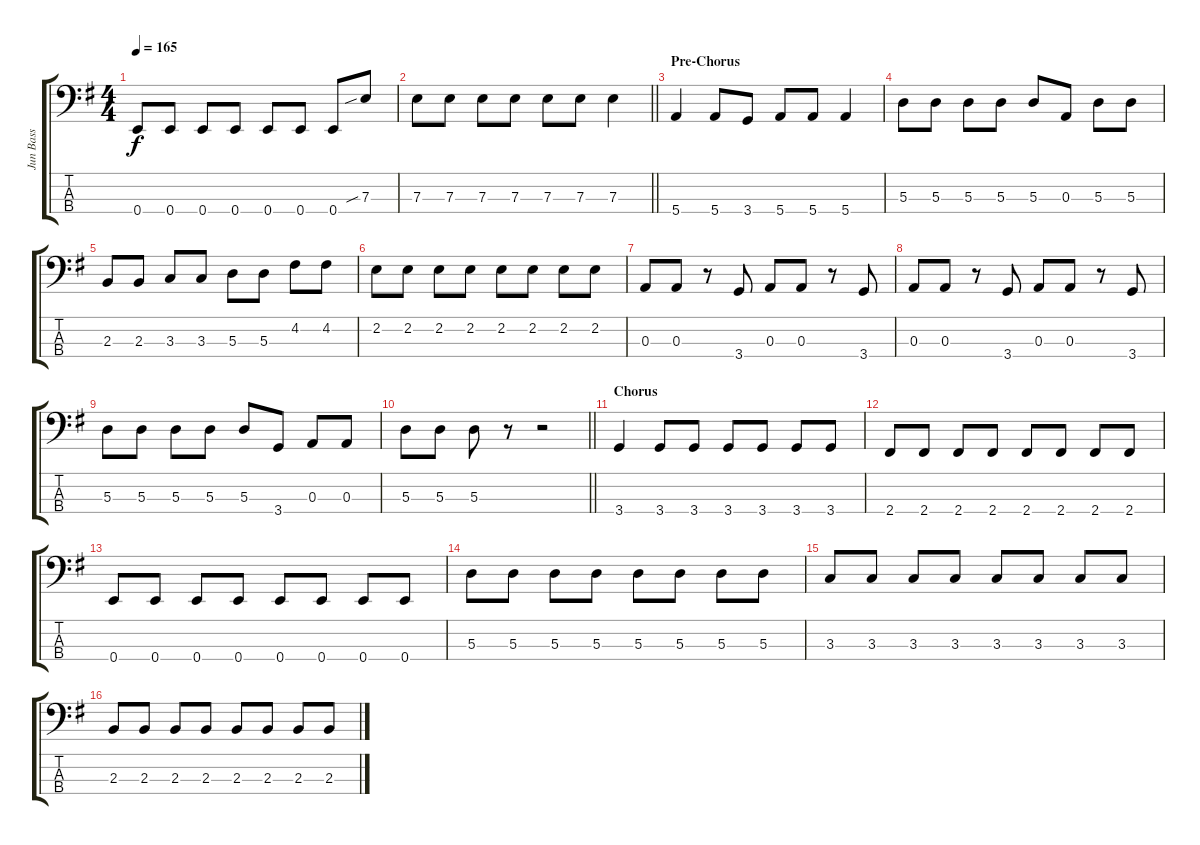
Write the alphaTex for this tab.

\track ("Jun Bass" "Jun Bass") {instrument electricbassfinger}
\staff {score tabs}
\tuning (G2 D2 A1 E1) {hide}
\ts (4 4)
\tempo 165
\clef f4
\ks g
0.4.8{dy f} 0.4.8 0.4.8 0.4.8 0.4.8 0.4.8 0.4.8 7.3{sib}.8 |
\barLineRight lightlight
7.3.8 7.3.8 7.3.8 7.3.8 7.3.8 7.3.8 7.3.4 |
\section ("" "Pre-Chorus")
5.4.4 5.4.8 3.4.8 5.4.8 5.4.8 5.4.4 |
5.3.8 5.3.8 5.3.8 5.3.8 5.3.8 0.3.8 5.3.8 5.3.8 |
2.3.8 2.3.8 3.3.8 3.3.8 5.3.8 5.3.8 4.2.8 4.2.8 |
2.2.8 2.2.8 2.2.8 2.2.8 2.2.8 2.2.8 2.2.8 2.2.8 |
0.3.8 0.3.8 r.8 3.4.8 0.3.8 0.3.8 r.8 3.4.8 |
0.3.8 0.3.8 r.8 3.4.8 0.3.8 0.3.8 r.8 3.4.8 |
5.3.8 5.3.8 5.3.8 5.3.8 5.3.8 3.4.8 0.3.8 0.3.8 |
\barLineRight lightlight
5.3.8 5.3.8 5.3.8 r.8 r.2 |
\section ("" "Chorus")
3.4.4 3.4.8 3.4.8 3.4.8 3.4.8 3.4.8 3.4.8 |
2.4.8 2.4.8 2.4.8 2.4.8 2.4.8 2.4.8 2.4.8 2.4.8 |
0.4.8 0.4.8 0.4.8 0.4.8 0.4.8 0.4.8 0.4.8 0.4.8 |
5.3.8 5.3.8 5.3.8 5.3.8 5.3.8 5.3.8 5.3.8 5.3.8 |
3.3.8 3.3.8 3.3.8 3.3.8 3.3.8 3.3.8 3.3.8 3.3.8 |
2.3.8 2.3.8 2.3.8 2.3.8 2.3.8 2.3.8 2.3.8 2.3.8
